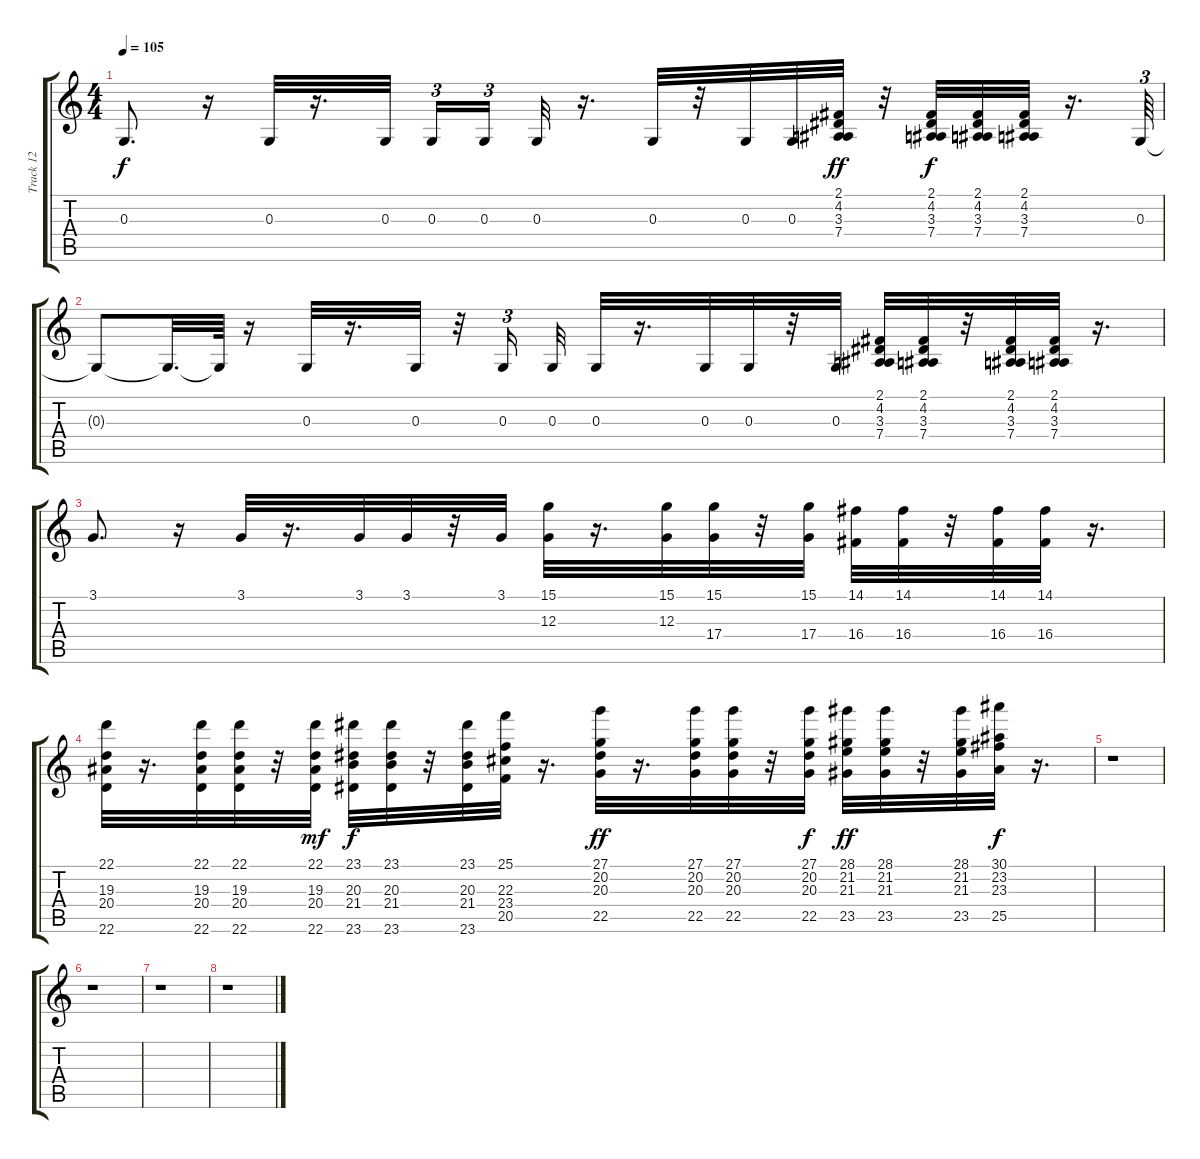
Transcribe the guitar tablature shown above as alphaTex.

\track ("Track 12" "Track 12") {instrument stringensemble1}
\staff {score tabs}
\tuning (E4 B3 G3 D3 A2 E2) {hide}
\ts (4 4)
\tempo 105
\clef g2
\ks c
0.3.8{d dy f} r.16 0.3.32 r.16{d} 0.3.32{beam splitsecondary} 0.3.16{tu (3 2)} 0.3.16{tu (3 2) beam splitsecondary} 0.3.32 r.16{d} 0.3.32 r.32 0.3.32 0.3.32 (2.1 4.2 3.3 7.4).32{dy ff} r.32 (2.1 4.2 3.3 7.4).32{dy f} (2.1 4.2 3.3 7.4).32 (2.1 4.2 3.3 7.4).32 r.16{d} 0.3.64{tu (3 2)} |
0.3{t}.8 0.3{t}.32{d} 0.3{t}.64 r.16 0.3.32 r.16{d} 0.3.32 r.32 0.3.16{tu (3 2)} 0.3.32 0.3.32 r.16{d} 0.3.32 0.3.32 r.32 0.3.32 (2.1 4.2 3.3 7.4).32 (2.1 4.2 3.3 7.4).32 r.32 (2.1 4.2 3.3 7.4).32 (2.1 4.2 3.3 7.4).32 r.16{d} |
3.1.8{d} r.16 3.1.32 r.16{d} 3.1.32 3.1.32 r.32 3.1.32 (15.1 12.3).32 r.16{d} (15.1 12.3).32 (15.1 17.4).32 r.32 (15.1 17.4).32 (14.1 16.4).32 (14.1 16.4).32 r.32 (14.1 16.4).32 (14.1 16.4).32 r.16{d} |
(22.1 19.3 20.4 22.6).32 r.16{d} (22.1 19.3 20.4 22.6).32 (22.1 19.3 20.4 22.6).32 r.32 (22.1 19.3 20.4 22.6).32{dy mf} (23.1 20.3 21.4 23.6).32{dy f} (23.1 20.3 21.4 23.6).32 r.32 (23.1 20.3 21.4 23.6).32 (25.1 22.3 23.4 20.5).32 r.16{d} (27.1 20.2 20.3 22.5).32{dy ff} r.16{d} (27.1 20.2 20.3 22.5).32 (27.1 20.2 20.3 22.5).32 r.32 (27.1 20.2 20.3 22.5).32{dy f} (28.1 21.2 21.3 23.5).32{dy ff} (28.1 21.2 21.3 23.5).32 r.32 (28.1 21.2 21.3 23.5).32 (30.1 23.2 23.3 25.5).32{dy f} r.16{d} |
r.1 |
r.1 |
r.1 |
r.1
